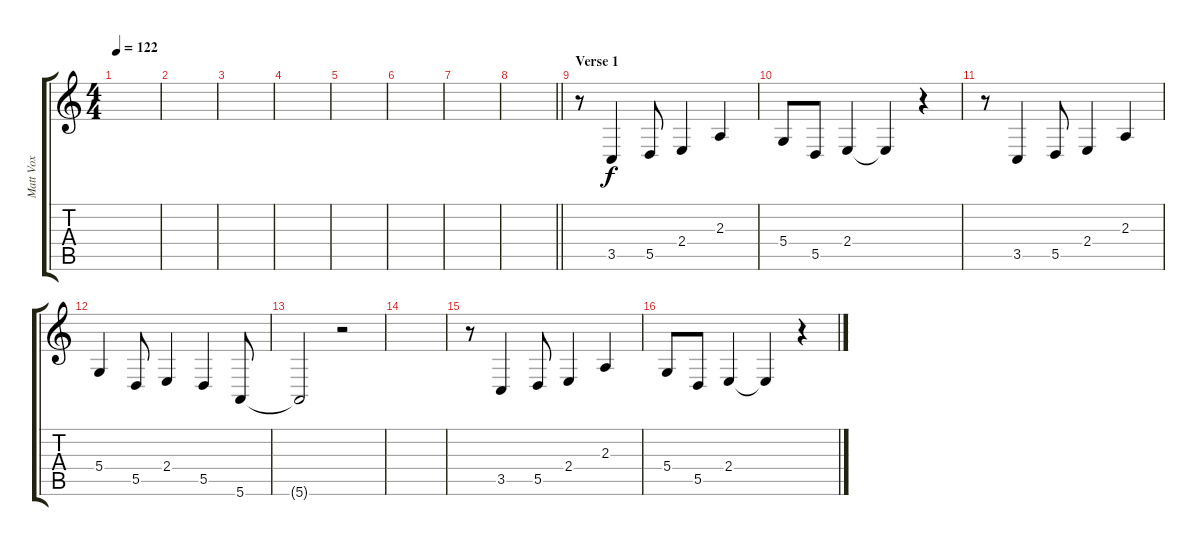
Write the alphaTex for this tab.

\track ("Matt Vox" "Matt Vox") {instrument altosax}
\staff {score tabs}
\tuning (E4 B3 G3 D3 A2 E2) {hide}
\ts (4 4)
\tempo 122
\clef g2
\ks c
|
|
|
|
|
|
|
\barLineRight lightlight
|
\section ("" "Verse 1")
r.8 3.5.4 5.5.8 2.4.4 2.3.4 |
5.4.8 5.5.8 2.4.4 2.4{t}.4 r.4 |
r.8 3.5.4 5.5.8 2.4.4 2.3.4 |
5.4.4 5.5.8 2.4.4 5.5.4 5.6.8 |
5.6{t}.2 r.2 |
|
r.8 3.5.4 5.5.8 2.4.4 2.3.4 |
5.4.8 5.5.8 2.4.4 2.4{t}.4 r.4
